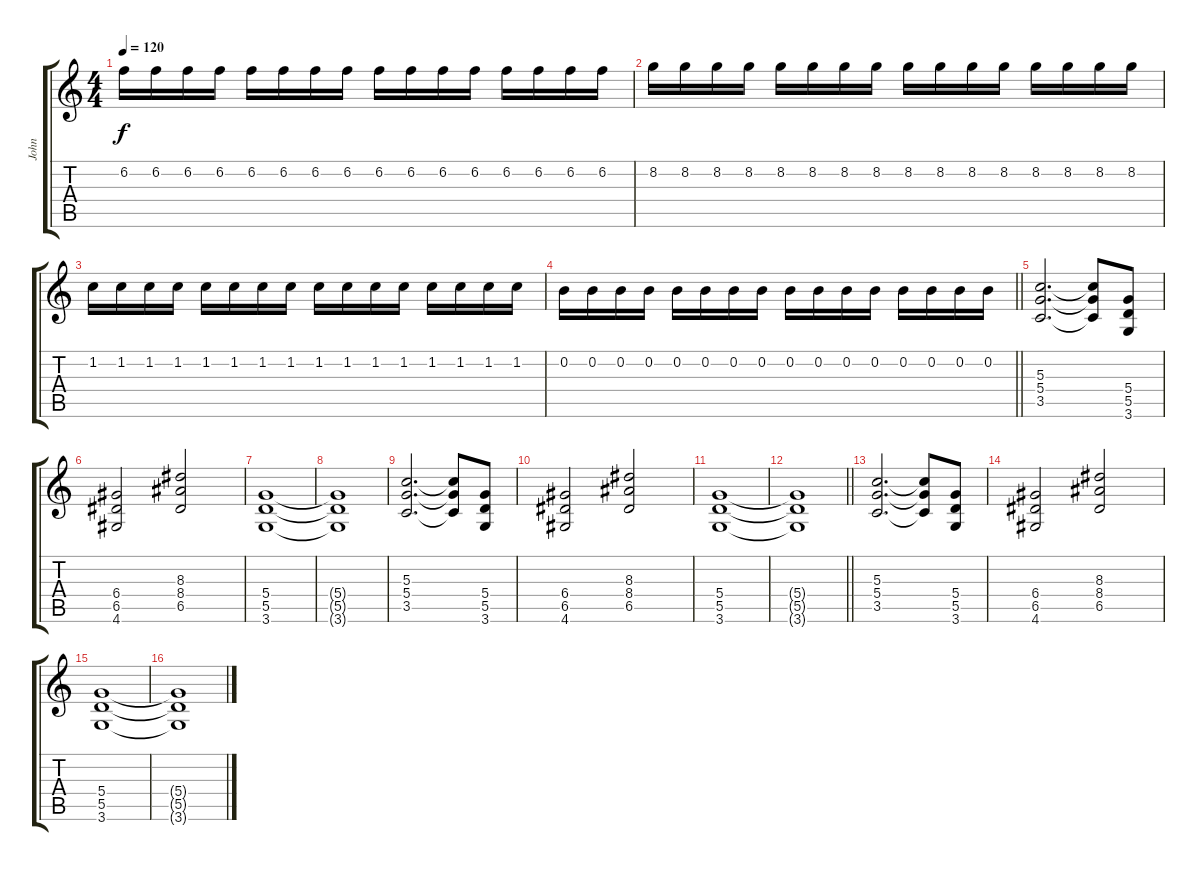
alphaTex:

\track ("John" "John") {instrument overdrivenguitar}
\staff {score tabs}
\tuning (E4 B3 G3 D3 A2 E2) {hide}
\ts (4 4)
\tempo 120
\clef g2
\ks c
6.2.16{dy f} 6.2.16 6.2.16 6.2.16 6.2.16 6.2.16 6.2.16 6.2.16 6.2.16 6.2.16 6.2.16 6.2.16 6.2.16 6.2.16 6.2.16 6.2.16 |
8.2.16 8.2.16 8.2.16 8.2.16 8.2.16 8.2.16 8.2.16 8.2.16 8.2.16 8.2.16 8.2.16 8.2.16 8.2.16 8.2.16 8.2.16 8.2.16 |
1.2.16 1.2.16 1.2.16 1.2.16 1.2.16 1.2.16 1.2.16 1.2.16 1.2.16 1.2.16 1.2.16 1.2.16 1.2.16 1.2.16 1.2.16 1.2.16 |
\barLineRight lightlight
0.2.16 0.2.16 0.2.16 0.2.16 0.2.16 0.2.16 0.2.16 0.2.16 0.2.16 0.2.16 0.2.16 0.2.16 0.2.16 0.2.16 0.2.16 0.2.16 |
(5.3 5.4 3.5).2{d} (5.3{t} 5.4{t} 3.5{t}).8 (5.4 5.5 3.6).8 |
(6.4 6.5 4.6).2 (8.3 8.4 6.5).2 |
(5.4 5.5 3.6).1 |
(5.4{t} 5.5{t} 3.6{t}).1 |
(5.3 5.4 3.5).2{d} (5.3{t} 5.4{t} 3.5{t}).8 (5.4 5.5 3.6).8 |
(6.4 6.5 4.6).2 (8.3 8.4 6.5).2 |
(5.4 5.5 3.6).1 |
\barLineRight lightlight
(5.4{t} 5.5{t} 3.6{t}).1 |
(5.3 5.4 3.5).2{d} (5.3{t} 5.4{t} 3.5{t}).8 (5.4 5.5 3.6).8 |
(6.4 6.5 4.6).2 (8.3 8.4 6.5).2 |
(5.4 5.5 3.6).1 |
(5.4{t} 5.5{t} 3.6{t}).1
